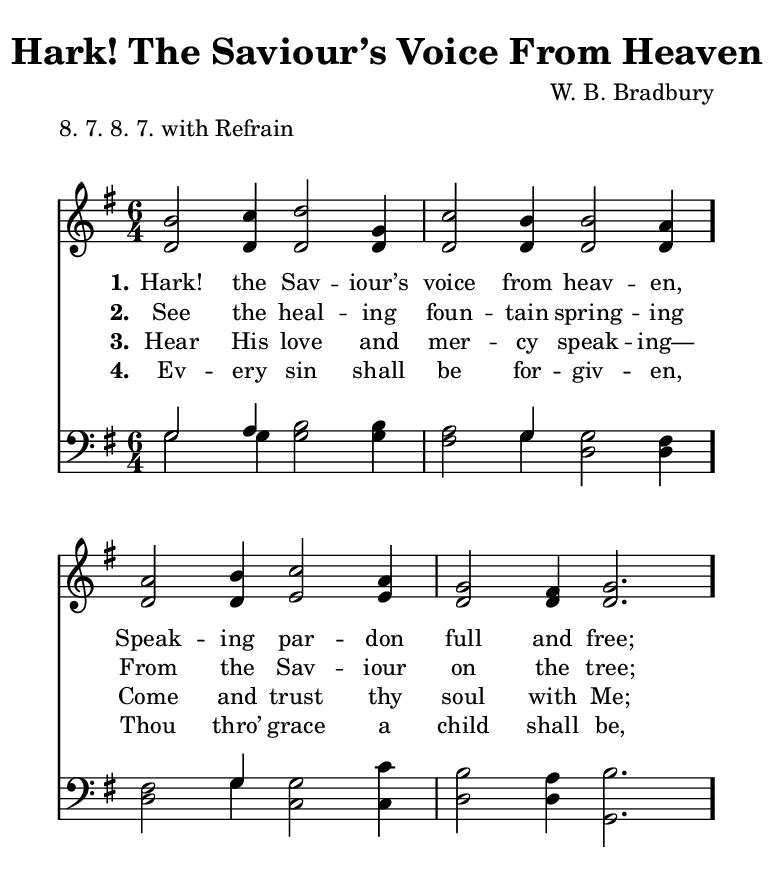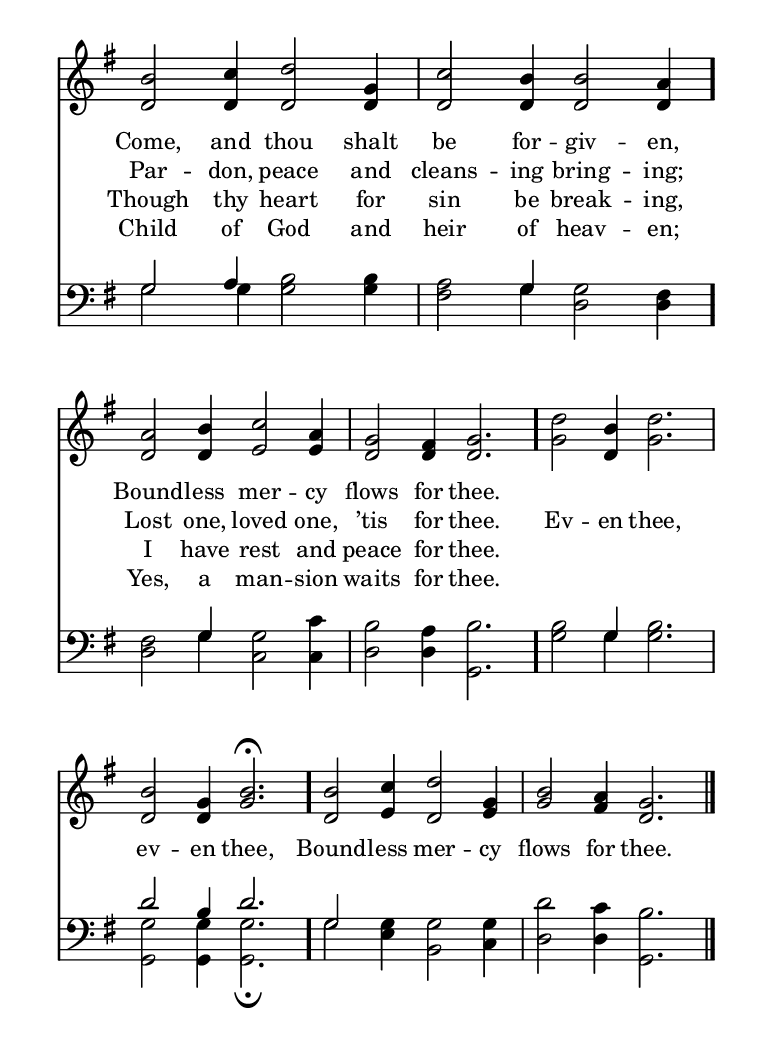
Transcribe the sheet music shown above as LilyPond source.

\include "common/global.ily"
\paper {
  \include "common/paper.ily"
  ragged-bottom = ##t
  ragged-last-bottom = ##t
  systems-per-page = ##f
  %page-count = ##f
}

\header{
  hymnnumber = "86"
  title = "Hark! The Saviour’s Voice From Heaven"
  tunename = "Even Me"
  meter = "8. 7. 8. 7. with Refrain"
  %poet = ""
  composer = "W. B. Bradbury"
  %copyright = ""
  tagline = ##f
}

% for fermata in MIDI
ta = { \tempo 4=140 }
tb = { \tempo 4=70  }

patternAA = { \ta c2 c4 }

patternBA = { \ta c2 c4 c2 c4 | c2 c4 c2. }

patternCA = { \ta c2 c4 c2. | c2 c4 \tb c2. \ta }

global = {
  \include "common/overrides.ily"
  \override Staff.TimeSignature.style = #'numbered
  \time 6/4
  \override Score.MetronomeMark.transparent = ##t % hide all fermata changes too
  \ta
  \key g \major
  %\partial 4
  \autoBeamOff
}

notesSoprano = {
\global
\relative c'' {

  \changePitch \patternAA { b c d g, | c b b a }
  \changePitch \patternBA { a b c a | g fis g }
  \changePitch \patternAA { b c d g, | c b b a }
  \changePitch \patternBA { a b c a | g fis g }

  \changePitch \patternCA { d' b d | b g b \fermata }
  \changePitch \patternBA { b c d g, | b a g }

  \bar "|."

}
}

notesAlto = {
\global
\relative e' {

  \changePitch \patternAA { d d d d | d d d d }
  \changePitch \patternBA { d d e e | d d d }
  \changePitch \patternAA { d d d d | d d d d }
  \changePitch \patternBA { d d e e | d d d }

  \changePitch \patternCA { g d g | d d g }
  \changePitch \patternBA { d e d e | g fis d }

}
}

notesTenor = {
\global
\relative a {

  \changePitch \patternAA { g a b b | a g g fis }
  \changePitch \patternBA { fis g g c | b a b }
  \changePitch \patternAA { g a b b | a g g fis }
  \changePitch \patternBA { fis g g c | b a b }

  \changePitch \patternCA { b g b | d b d }
  \changePitch \patternBA { g, g g g | d' c b }

}
}

notesBass = {
\global
\relative f {

  \changePitch \patternAA { g g g g | fis g d d }
  \changePitch \patternBA { d | g c, c | d d g, }
  \changePitch \patternAA { g' g g g | fis g d d }
  \changePitch \patternBA { d g c, c | d d g, }

  \changePitch \patternCA { g' g g | < g g, > < g g, > < g g, > \fermata }
  \changePitch \patternBA { g e b c | d d g, }

}
}

Refrain = \lyricmode {

Ev -- en thee, ev -- en thee, \bar "."
Bound -- less mer -- cy flows for thee.

}

wordsA = \lyricmode {
\set stanza = "1."

Hark! the Sav -- iour’s voice from heav -- en, \bar "."
Speak -- ing par -- don full and free; \bar "."
Come, and thou shalt be for -- giv -- en, \bar "."
Bound -- less mer -- cy flows for thee. \bar "."

}

wordsB = \lyricmode {
\set stanza = "2."

See the heal -- ing foun -- tain spring -- ing
From the Sav -- iour on the tree;
Par -- don, peace and cleans -- ing bring -- ing;
Lost one, loved one, ’tis for thee.

\Refrain

}

wordsC = \lyricmode {
\set stanza = "3."

Hear His love and mer -- cy speak -- ing—
Come and trust thy soul with Me;
Though thy heart for sin be break -- ing,
I have rest and peace for thee.

}

wordsD = \lyricmode {
\set stanza = "4."

Ev -- ery sin shall be for -- giv -- en,
Thou thro’ grace a child shall be,
Child of God and heir of heav -- en;
Yes, a man -- sion waits for thee.

}

\score {
  \context ChoirStaff <<
    \context Staff = upper <<
      \set ChoirStaff.systemStartDelimiter = #'SystemStartBar
      \set ChoirStaff.printPartCombineTexts = ##f
      \partcombine #'(2 . 9) \notesSoprano \notesAlto
      \context NullVoice = sopranos { \voiceOne << \notesSoprano >> }
      \context NullVoice = altos { \voiceTwo << \notesAlto >> }
      \context Lyrics = one   \lyricsto sopranos \wordsA
      \context Lyrics = two   \lyricsto sopranos \wordsB
      \context Lyrics = three \lyricsto sopranos \wordsC
      \context Lyrics = four  \lyricsto sopranos \wordsD
    >>
    \context Staff = men <<
      \clef bass
      \set ChoirStaff.printPartCombineTexts = ##f
      \partcombine #'(2 . 9) \notesTenor \notesBass
      \context NullVoice = tenors { \voiceOne << \notesTenor >> }
      \context NullVoice = basses { \voiceTwo << \notesBass >> }
    >>
  >>
  \layout {
    \include "common/layout.ily"
  }
  \midi{
    \include "common/midi.ily"
  }
}

\version "2.19.49"  % necessary for upgrading to future LilyPond versions.

% vi:set et ts=2 sw=2 ai nocindent syntax=lilypond:
